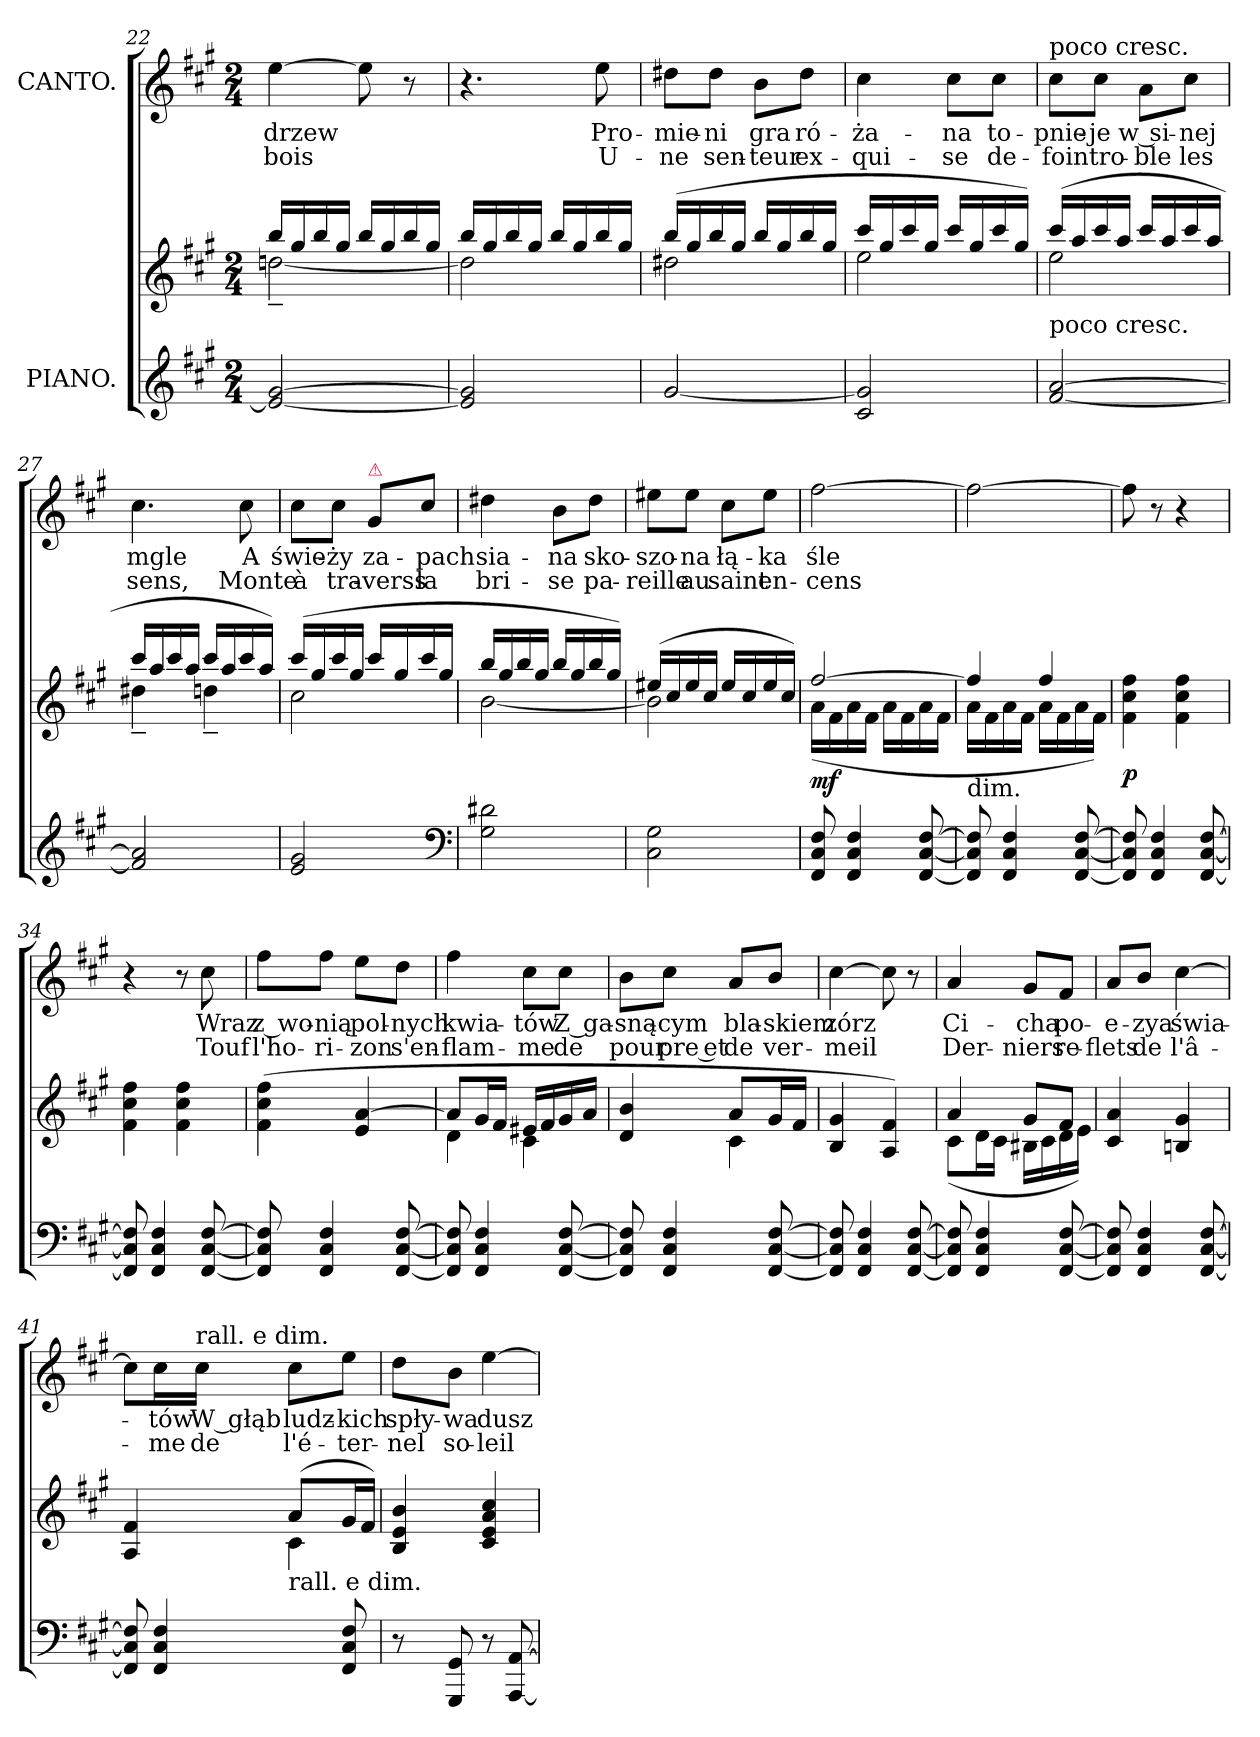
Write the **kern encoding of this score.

**kern	**kern	**dynam	**kern	**text	**text
*part2	*part2	*part2	*part1	*part1	*part1
*staff3	*staff2	*staff2/3	*staff1	*staff1	*staff1
*I"PIANO.	*	*	*I"CANTO.	*	*
*clefG2	*clefG2	*	*clefG2	*	*
*k[f#c#g#]	*k[f#c#g#]	*	*k[f#c#g#]	*	*
*f#:	*f#:	*	*f#:	*	*
*M2/4	*M2/4	*	*M2/4	*	*
=22	=22	=22	=22	=22	=22
*	*^	*	*	*	*
2e_/ [2g#/	16bb/LL	[2ddn~\	.	[4ee\	drzew	bois
.	16gg#/	.	.	.	.	.
.	16bb/	.	.	.	.	.
.	16gg#/JJ	.	.	.	.	.
.	16bb/LL	.	.	8ee\]	.	.
.	16gg#/	.	.	.	.	.
.	16bb/	.	.	8r	.	.
.	16gg#/JJ	.	.	.	.	.
=23	=23	=23	=23	=23	=23	=23
2e]/ 2g#]/	16bb/LL	2dd\]	.	4.r	.	.
.	16gg#/	.	.	.	.	.
.	16bb/	.	.	.	.	.
.	16gg#/JJ	.	.	.	.	.
.	16bb/LL	.	.	.	.	.
.	16gg#/	.	.	.	.	.
.	16bb/	.	.	8ee\	Pro-	U-
.	16gg#/JJ	.	.	.	.	.
=24	=24	=24	=24	=24	=24	=24
[2g#/	(16bb/LL	2dd#X\	.	8dd#X\L	-mie-	-ne
.	16gg#/	.	.	.	.	.
.	16bb/	.	.	8dd#\J	-ni	sen-
.	16gg#/JJ	.	.	.	.	.
.	16bb/LL	.	.	8b\L	gra	-teur
.	16gg#/	.	.	.	.	.
.	16bb/	.	.	8dd#\J	ró-	ex-
.	16gg#/JJ	.	.	.	.	.
=25	=25	=25	=25	=25	=25	=25
2c#/ 2g#]/	16ccc#/LL	2ee\	.	4cc#\	-ża-	-qui-
.	16gg#/	.	.	.	.	.
.	16ccc#/	.	.	.	.	.
.	16gg#/JJ	.	.	.	.	.
.	16ccc#/LL	.	.	8cc#\L	-na	-se
.	16gg#/	.	.	.	.	.
.	16ccc#/	.	.	8cc#\J	to-	de-
.	16gg#/JJ)	.	.	.	.	.
=26	=26	=26	=26	=26	=26	=26
!	!	!	!	!LO:TX:a:t=poco cresc.	!	!
!	!LO:TX:c:t=poco cresc.	!	!	!	!	!
[2f#/ [2a/	(16ccc#/LL	2ee\	.	8cc#\L	-pnie-	-foin
.	16aa/	.	.	.	.	.
.	16ccc#/	.	.	8cc#\J	-je	tro-
.	16aa/JJ	.	.	.	.	.
.	16ccc#/LL	.	.	8a\L	w si-	-ble
.	16aa/	.	.	.	.	.
.	16ccc#/	.	.	8cc#\J	-nej	les
.	16aa/JJ	.	.	.	.	.
=27	=27	=27	=27	=27	=27	=27
2f#]/ 2a]/	16ccc#/LL	4dd#X~\	.	4.cc#\	mgle	sens,
.	16aa/	.	.	.	.	.
.	16ccc#/	.	.	.	.	.
.	16aa/JJ	.	.	.	.	.
.	16ccc#/LL	4ddn~\	.	.	.	.
.	16aa/	.	.	.	.	.
.	16ccc#/	.	.	8cc#\	A	Monte
.	16aa/JJ)	.	.	.	.	.
=28	=28	=28	=28	=28	=28	=28
2e/ 2g#/	(16ccc#/LL	2cc#\	.	8cc#\L	świe-	à
.	16gg#/	.	.	.	.	.
.	16ccc#/	.	.	8cc#\J	-ży	tra-
.	16gg#/JJ	.	.	.	.	.
!	!	!	!	!LO:TX:a:color=crimson:t=⚠	!	!
.	16ccc#/LL	.	.	8g#/L	za-	-verss
.	16gg#/	.	.	.	.	.
.	16ccc#/	.	.	8cc#/J	-pach	la
.	16gg#/JJ	.	.	.	.	.
*clefF4	*	*	*	*	*	*
=29	=29	=29	=29	=29	=29	=29
2G#\ 2d#X\	16bb/LL	[2b\	.	4dd#X\	sia-	bri-
.	16gg#/	.	.	.	.	.
.	16bb/	.	.	.	.	.
.	16gg#/JJ	.	.	.	.	.
.	16bb/LL	.	.	8b\L	-na	-se
.	16gg#/	.	.	.	.	.
.	16bb/	.	.	8dd#\J	sko-	pa-
.	16gg#/JJ)	.	.	.	.	.
=30	=30	=30	=30	=30	=30	=30
2C#\ 2G#\	(16ee#X/LL	2b\]	.	8ee#X\L	-szo-	-reille
.	16cc#/	.	.	.	.	.
.	16ee#/	.	.	8ee#\J	-na	au
.	16cc#/JJ	.	.	.	.	.
.	16ee#/LL	.	.	8cc#\L	łą-	saint
.	16cc#/	.	.	.	.	.
.	16ee#/	.	.	8ee#\J	-ka	en-
.	16cc#/JJ)	.	.	.	.	.
=31	=31	=31	=31	=31	=31	=31
8FF#/ 8C#/ 8F#/	[2ff#/	(16a\LL	mf	[2ff#\	śle	-cens
.	.	16f#\	.	.	.	.
4FF#/ 4C#/ 4F#/	.	16a\	.	.	.	.
.	.	16f#\JJ	.	.	.	.
.	.	16a\LL	.	.	.	.
.	.	16f#\	.	.	.	.
[8FF#/ [8C#/ [8F#/	.	16a\	.	.	.	.
.	.	16f#\JJ	.	.	.	.
=32	=32	=32	=32	=32	=32	=32
!	!LO:TX:c:t=dim.	!	!	!	!	!
8FF#]/ 8C#]/ 8F#]/	4ff#/]	16a\LL	.	2ff#\_	.	.
.	.	16f#\	.	.	.	.
4FF#/ 4C#/ 4F#/	.	16a\	.	.	.	.
.	.	16f#\JJ	.	.	.	.
.	4ff#/	16a\LL	.	.	.	.
.	.	16f#\	.	.	.	.
[8FF#/ [8C#/ [8F#/	.	16a\	.	.	.	.
.	.	16f#\JJ)	.	.	.	.
*	*v	*v	*	*	*	*
=33	=33	=33	=33	=33	=33
8FF#]/ 8C#]/ 8F#]/	4f#\ 4cc#\ 4ff#\	p	8ff#\]	.	.
4FF#/ 4C#/ 4F#/	.	.	8r	.	.
.	4f#\ 4cc#\ 4ff#\	.	4r	.	.
[8FF#/ [8C#/ [8F#/	.	.	.	.	.
=34	=34	=34	=34	=34	=34
8FF#]/ 8C#]/ 8F#]/	4f#\ 4cc#\ 4ff#\	.	4r	.	.
4FF#/ 4C#/ 4F#/	.	.	.	.	.
.	4f#\ 4cc#\ 4ff#\	.	8r	.	.
[8FF#/ [8C#/ [8F#/	.	.	8cc#\	Wraz	Touf
=35	=35	=35	=35	=35	=35
8FF#]/ 8C#]/ 8F#]/	(4f#\ 4cc#\ 4ff#\	.	8ff#\L	z wo-	l'ho-
4FF#/ 4C#/ 4F#/	.	.	8ff#\J	-nią	-ri-
.	4e/ [4a/	.	8ee\L	pol-	-zon
[8FF#/ [8C#/ [8F#/	.	.	8dd\J	-nych	s'en-
=36	=36	=36	=36	=36	=36
*	*^	*	*	*	*
8FF#]/ 8C#]/ 8F#]/	8a/L]	4d\	.	4ff#\	kwia-	-flam-
4FF#/ 4C#/ 4F#/	16g#/L	.	.	.	.	.
.	16f#/JJ	.	.	.	.	.
.	16e#X/LL	4c#\	.	8cc#\L	-tów	-me
.	16f#/	.	.	.	.	.
[8FF#/ [8C#/ [8F#/	16g#/	.	.	8cc#\J	Z ga-	de
.	16a/JJ	.	.	.	.	.
=37	=37	=37	=37	=37	=37	=37
8FF#]/ 8C#]/ 8F#]/	4d/ 4b/	4ryy	.	8b\L	-sną-	pour
4FF#/ 4C#/ 4F#/	.	.	.	8cc#\J	-cym	pre et
.	8a/L	4c#\	.	8a/L	bla-	de
[8FF#/ [8C#/ [8F#/	16g#/L	.	.	8b/J	-skiem	ver-
.	16f#/JJ	.	.	.	.	.
*	*v	*v	*	*	*	*
=38	=38	=38	=38	=38	=38
8FF#]/ 8C#]/ 8F#]/	4B/ 4g#/	.	[4cc#\	zórz	-meil
4FF#/ 4C#/ 4F#/	.	.	.	.	.
.	4A/ 4f#/)	.	8cc#\]	.	.
[8FF#/ [8C#/ [8F#/	.	.	8r	.	.
=39	=39	=39	=39	=39	=39
*	*^	*	*	*	*
8FF#]/ 8C#]/ 8F#]/	4a/	(8c#\L	.	4a/	Ci-	Der-
4FF#/ 4C#/ 4F#/	.	16d\L	.	.	.	.
.	.	16c#\JJ	.	.	.	.
.	8g#/L	16B#X\LL	.	8g#/L	-cha	-niers
.	.	16c#\	.	.	.	.
[8FF#/ [8C#/ [8F#/	8f#/J	16d\	.	8f#/J	po-	re-
.	.	16e\JJ)	.	.	.	.
*	*v	*v	*	*	*	*
=40	=40	=40	=40	=40	=40
8FF#]/ 8C#]/ 8F#]/	4c#/ 4a/	.	8a/L	-e-	-flets
4FF#/ 4C#/ 4F#/	.	.	8b/J	-zya	de
.	4Bn/ 4g#/	.	[4cc#\	świa-	l'â-
[8FF#/ [8C#/ [8F#/	.	.	.	.	.
=41	=41	=41	=41	=41	=41
*	*^	*	*	*	*
8FF#]/ 8C#]/ 8F#]/	4A/ 4f#/	4ryy	.	8cc#\L]	.	.
4FF#/ 4C#/ 4F#/	.	.	.	16cc#\L	-tów	-me
!	!	!	!	!LO:TX:a:t=rall. e dim.	!	!
.	.	.	.	16cc#\JJ	W głąb	de
!	!LO:TX:c:t=rall. e dim.	!	!	!	!	!
.	(>8a/L	4c#\	.	8cc#\L	ludz-	l'é-
8FF#/ 8C#/ 8F#/	16g#/L	.	.	8ee\J	-kich	-ter-
.	16f#/JJ)	.	.	.	.	.
*	*v	*v	*	*	*	*
=42	=42	=42	=42	=42	=42
8r	4B/ 4e/ 4b/	.	8dd\L	spły-	-nel
8GGG#/ 8GG#/	.	.	8b\J	-wa	so-
8r	4c#/ 4e/ 4a/ 4cc#/	.	[4ee\	dusz	-leil
[8AAA/ [8AA/	.	.	.	.	.
=	=	=	=	=	=
*-	*-	*-	*-	*-	*-
